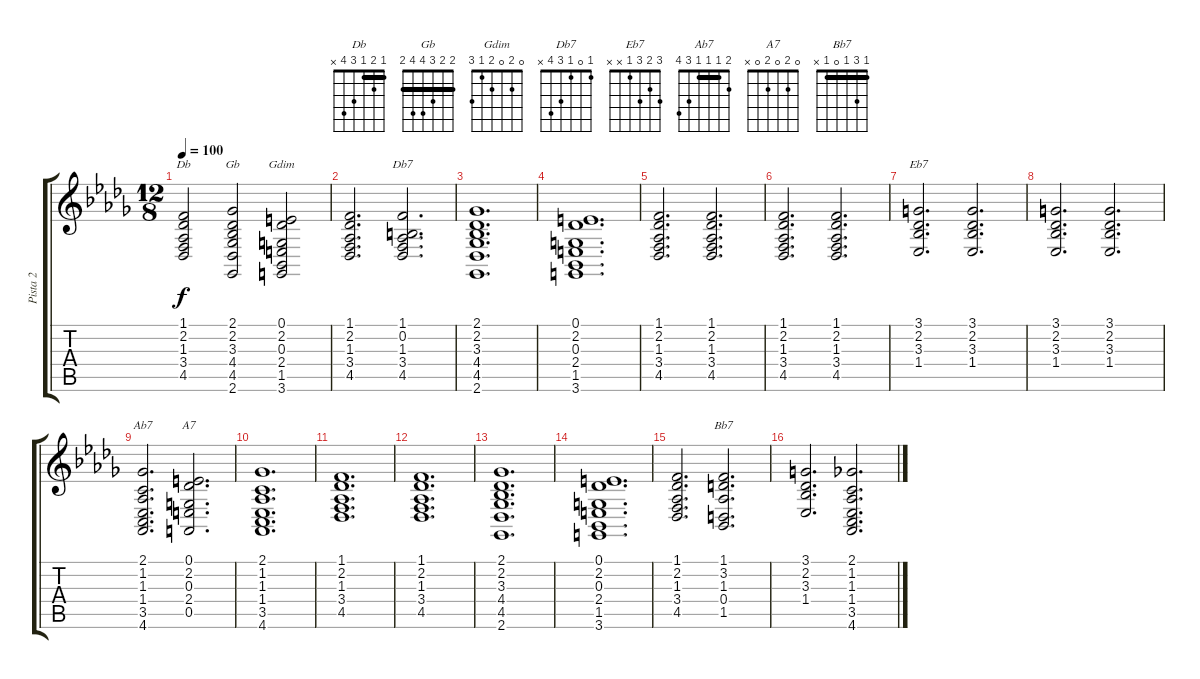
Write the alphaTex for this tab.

\track ("Pista 2" "Pista 2") {instrument acousticgrandpiano}
\staff {score tabs}
\tuning (E4 B3 G3 D3 A2 E2) {hide}
\chord ("Db" 1 2 1 3 4 x) {barre 1}
\chord ("Gb" 2 2 3 4 4 2) {barre 2}
\chord ("Gdim" 0 2 0 2 1 3)
\chord ("Db7" 1 0 1 3 4 x)
\chord ("Eb7" 3 2 3 1 x x)
\chord ("Ab7" 2 1 1 1 3 4) {barre 1}
\chord ("A7" 0 2 0 2 0 x)
\chord ("Bb7" 1 3 1 0 1 x) {barre 1}
\ts (12 8)
\tempo 100
\clef g2
\ks db
(1.1 2.2 1.3 3.4 4.5).2{ch "Db" dy f} (2.1 2.2 3.3 4.4 4.5 2.6).2{ch "Gb"} (0.1 2.2 0.3 2.4 1.5 3.6).2{ch "Gdim"} |
(1.1 2.2 1.3 3.4 4.5).2{d} (1.1 0.2 1.3 3.4 4.5).2{d ch "Db7"} |
(2.1 2.2 3.3 4.4 4.5 2.6).1{d} |
(0.1 2.2 0.3 2.4 1.5 3.6).1{d} |
(1.1 2.2 1.3 3.4 4.5).2{d} (1.1 2.2 1.3 3.4 4.5).2{d} |
(1.1 2.2 1.3 3.4 4.5).2{d} (1.1 2.2 1.3 3.4 4.5).2{d} |
(3.1 2.2 3.3 1.4).2{d ch "Eb7"} (3.1 2.2 3.3 1.4).2{d} |
(3.1 2.2 3.3 1.4).2{d} (3.1 2.2 3.3 1.4).2{d} |
(2.1 1.2 1.3 1.4 3.5 4.6).2{d ch "Ab7"} (0.1 2.2 0.3 2.4 0.5).2{d ch "A7"} |
(2.1 1.2 1.3 1.4 3.5 4.6).1{d} |
(1.1 2.2 1.3 3.4 4.5).1{d} |
(1.1 2.2 1.3 3.4 4.5).1{d} |
(2.1 2.2 3.3 4.4 4.5 2.6).1{d} |
(0.1 2.2 0.3 2.4 1.5 3.6).1{d} |
(1.1 2.2 1.3 3.4 4.5).2{d} (1.1 3.2 1.3 0.4 1.5).2{d ch "Bb7"} |
(3.1 2.2 3.3 1.4).2{d} (2.1 1.2 1.3 1.4 3.5 4.6).2{d}
